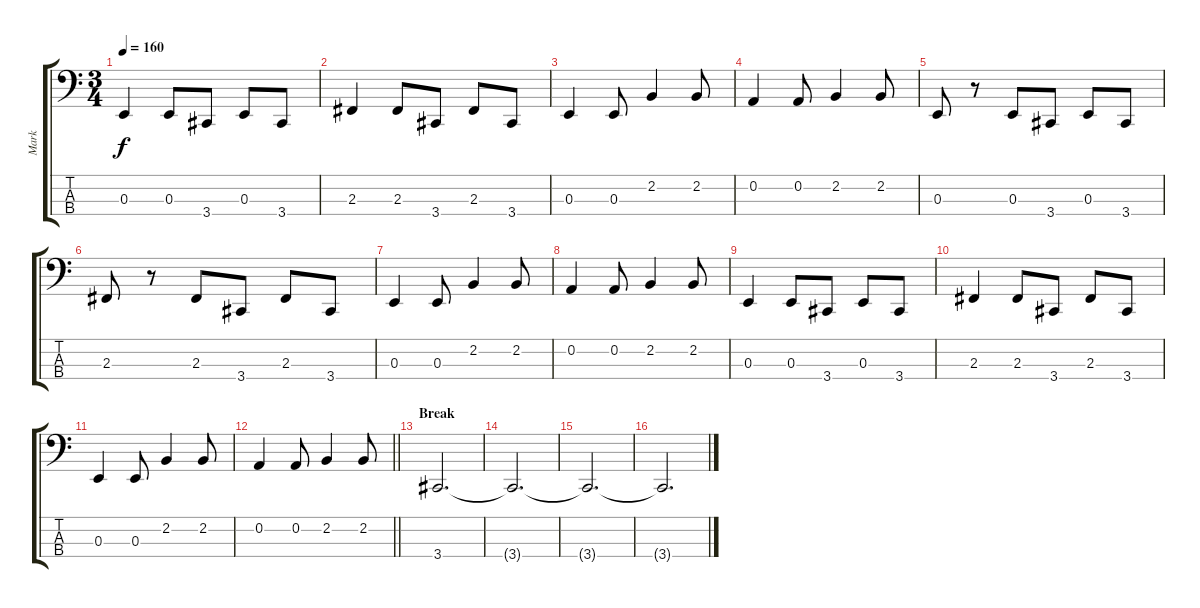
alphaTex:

\track ("Mark" "Mark") {instrument electricbasspick}
\staff {score tabs}
\tuning (D2 A1 E1 Bb0) {hide}
\ts (3 4)
\tempo 160
\clef f4
\ks c
0.3.4{dy f} 0.3.8 3.4.8 0.3.8 3.4.8 |
2.3.4 2.3.8 3.4.8 2.3.8 3.4.8 |
0.3.4 0.3.8 2.2.4 2.2.8 |
0.2.4 0.2.8 2.2.4 2.2.8 |
0.3.8 r.8 0.3.8 3.4.8 0.3.8 3.4.8 |
2.3.8 r.8 2.3.8 3.4.8 2.3.8 3.4.8 |
0.3.4 0.3.8 2.2.4 2.2.8 |
0.2.4 0.2.8 2.2.4 2.2.8 |
0.3.4 0.3.8 3.4.8 0.3.8 3.4.8 |
2.3.4 2.3.8 3.4.8 2.3.8 3.4.8 |
0.3.4 0.3.8 2.2.4 2.2.8 |
\barLineRight lightlight
0.2.4 0.2.8 2.2.4 2.2.8 |
\section ("" "Break")
3.4.2{d} |
3.4{t}.2{d} |
3.4{t}.2{d} |
3.4{t}.2{d}
